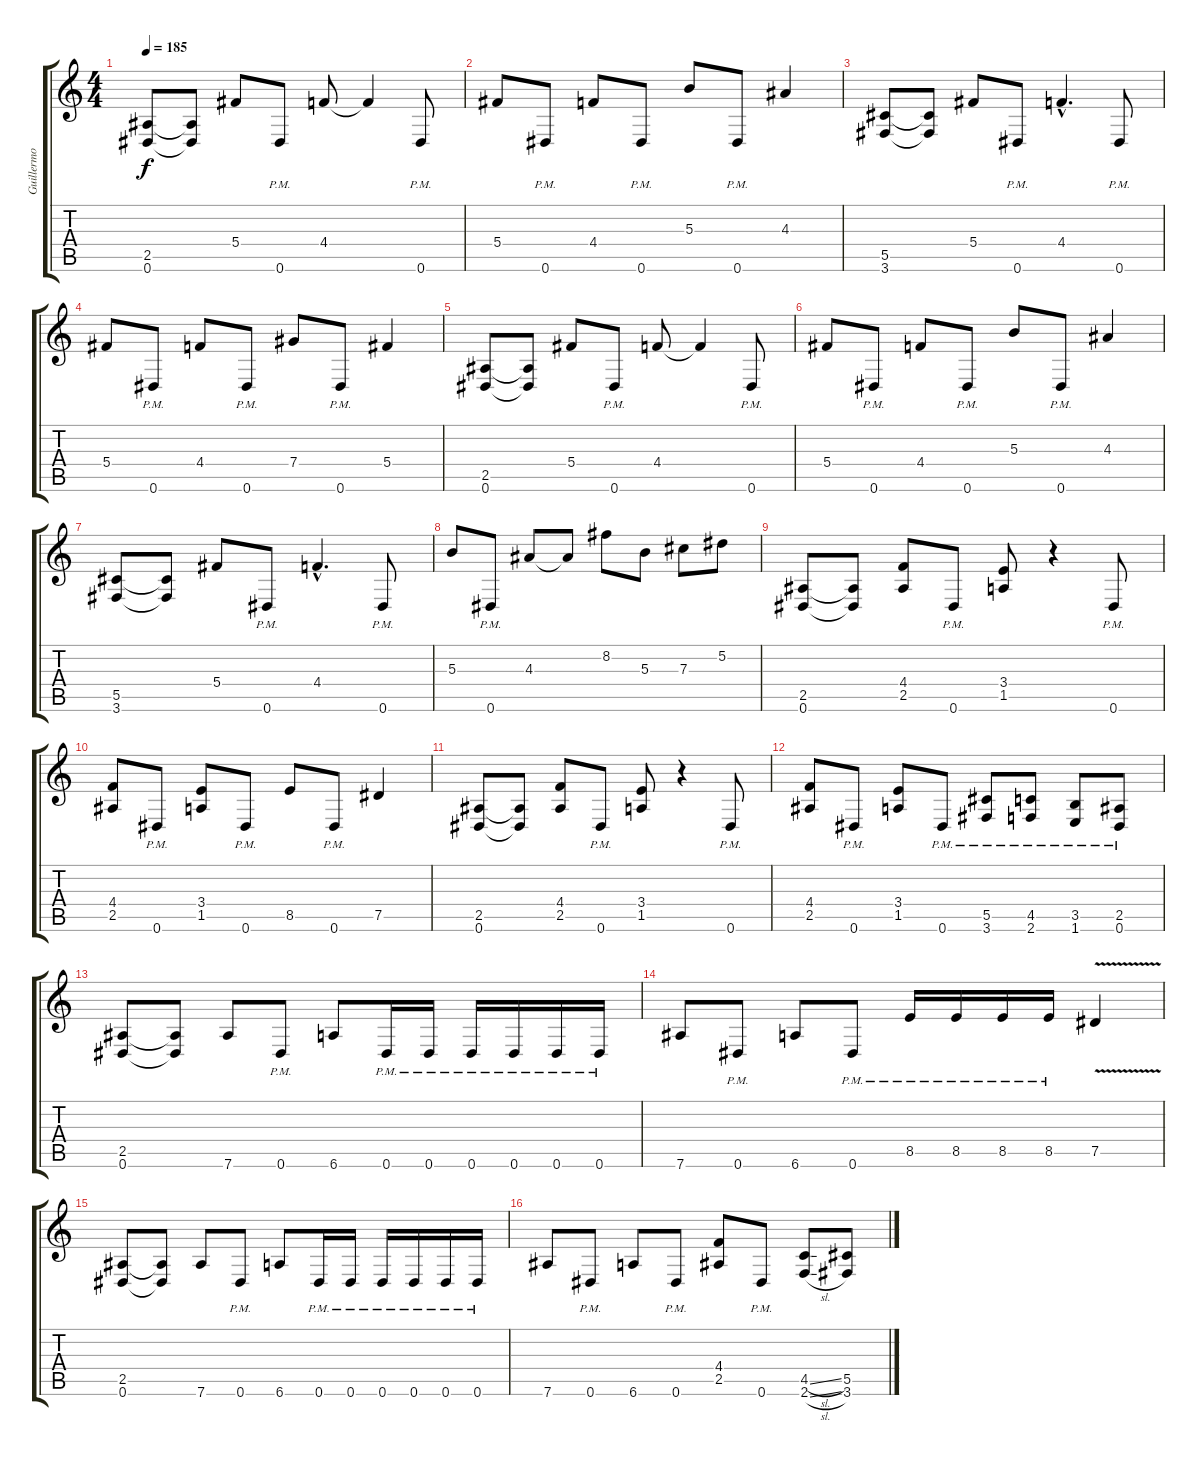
\track ("Guillermo" "Guillermo") {instrument overdrivenguitar}
\staff {score tabs}
\tuning (Eb4 Bb3 Gb3 Db3 Ab2 Eb2) {hide}
\ts (4 4)
\tempo 185
\clef g2
\ks c
(2.5 0.6).8{dy f} (2.5{t} 0.6{t}).8 5.4.8 0.6{pm}.8 4.4.8 4.4{t}.4 0.6{pm}.8 |
5.4.8 0.6{pm}.8 4.4.8 0.6{pm}.8 5.3.8 0.6{pm}.8 4.3.4 |
(5.5 3.6).8 (5.5{t} 3.6{t}).8 5.4.8 0.6{pm}.8 4.4{hac}.4{d} 0.6{pm}.8 |
5.4.8 0.6{pm}.8 4.4.8 0.6{pm}.8 7.4.8 0.6{pm}.8 5.4.4 |
(2.5 0.6).8 (2.5{t} 0.6{t}).8 5.4.8 0.6{pm}.8 4.4.8 4.4{t}.4 0.6{pm}.8 |
5.4.8 0.6{pm}.8 4.4.8 0.6{pm}.8 5.3.8 0.6{pm}.8 4.3.4 |
(5.5 3.6).8 (5.5{t} 3.6{t}).8 5.4.8 0.6{pm}.8 4.4{hac}.4{d} 0.6{pm}.8 |
5.3.8 0.6{pm}.8 4.3.8 4.3{t}.8 8.2.8 5.3.8 7.3.8 5.2.8 |
(2.5 0.6).8 (2.5{t} 0.6{t}).8 (4.4 2.5).8 0.6{pm}.8 (3.4 1.5).8 r.4 0.6{pm}.8 |
(4.4 2.5).8 0.6{pm}.8 (3.4 1.5).8 0.6{pm}.8 8.5.8 0.6{pm}.8 7.5.4 |
(2.5 0.6).8 (2.5{t} 0.6{t}).8 (4.4 2.5).8 0.6{pm}.8 (3.4 1.5).8 r.4 0.6{pm}.8 |
(4.4 2.5).8 0.6{pm}.8 (3.4 1.5).8 0.6{pm}.8 (5.5{pm} 3.6{pm}).8 (4.5{pm} 2.6).8 (3.5{pm} 1.6{pm}).8 (2.5{pm} 0.6{pm}).8 |
(2.5 0.6).8 (2.5{t} 0.6{t}).8 7.6.8 0.6{pm}.8 6.6.8 0.6{pm}.16 0.6{pm}.16 0.6{pm}.16 0.6{pm}.16 0.6{pm}.16 0.6{pm}.16 |
7.6.8 0.6{pm}.8 6.6.8 0.6{pm}.8 8.5{pm}.16 8.5{pm}.16 8.5{pm}.16 8.5{pm}.16 7.5{v}.4 |
(2.5 0.6).8 (2.5{t} 0.6{t}).8 7.6.8 0.6{pm}.8 6.6.8 0.6{pm}.16 0.6{pm}.16 0.6{pm}.16 0.6{pm}.16 0.6{pm}.16 0.6{pm}.16 |
7.6.8 0.6{pm}.8 6.6.8 0.6{pm}.8 (4.4 2.5).8 0.6{pm}.8 (4.5{sl} 2.6{sl}).8 (5.5 3.6).8
